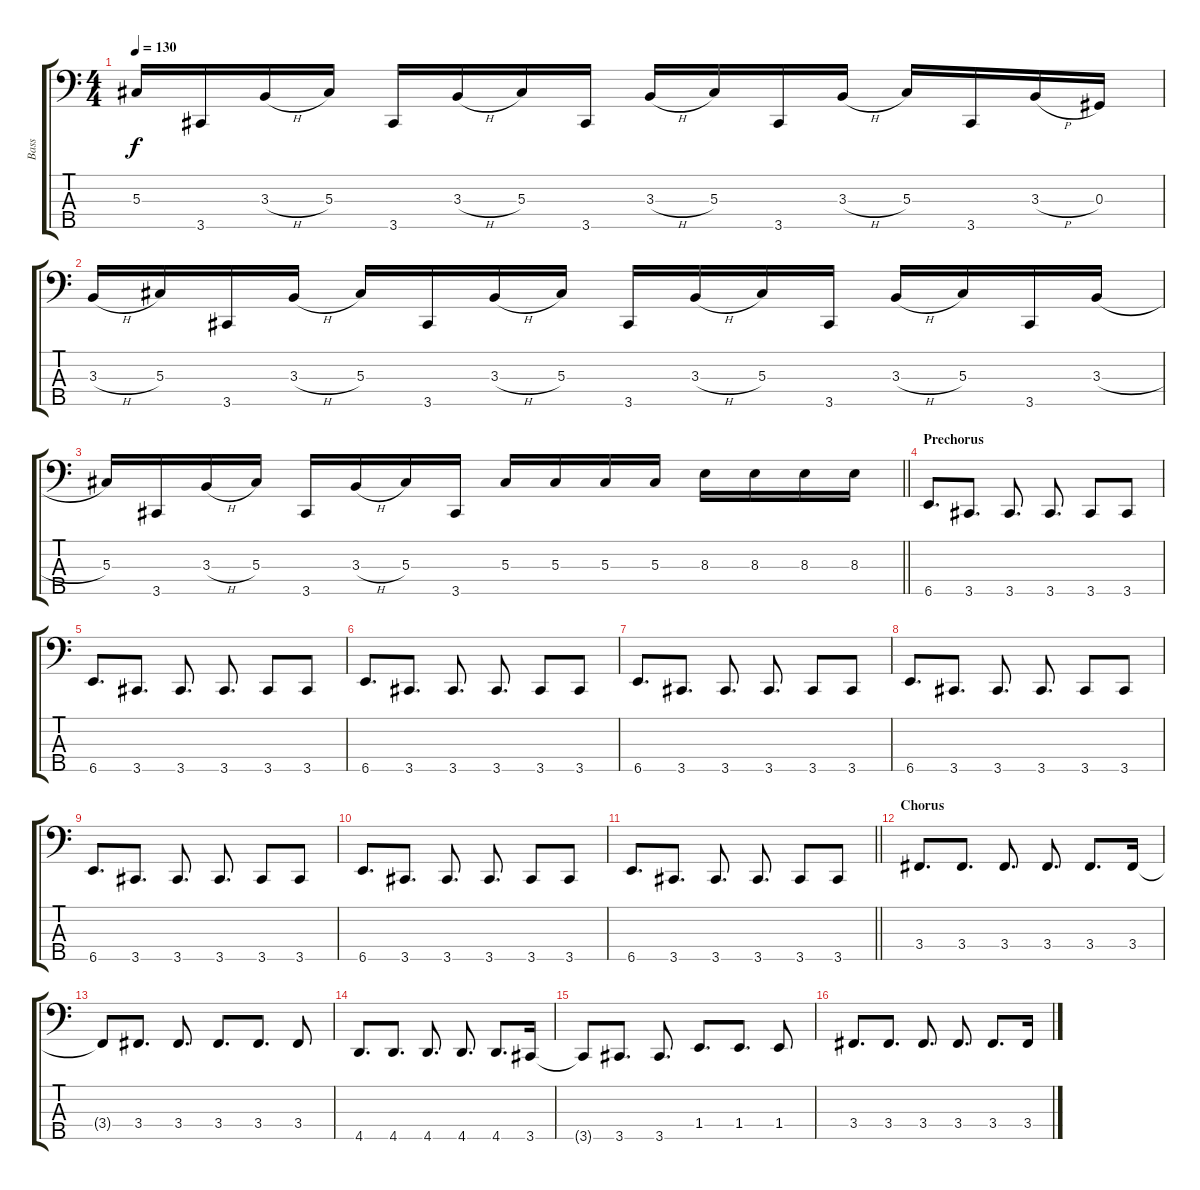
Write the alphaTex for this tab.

\track ("Bass" "Bass") {instrument electricbassfinger}
\staff {score tabs}
\tuning (Gb2 Db2 Ab1 Eb1 Bb0) {hide}
\ts (4 4)
\tempo 130
\clef f4
\ks c
5.3.16{dy f} 3.5.16 3.3{h}.16 5.3.16 3.5.16 3.3{h}.16 5.3.16 3.5.16 3.3{h}.16 5.3.16 3.5.16 3.3{h}.16 5.3.16 3.5.16 3.3{h}.16 0.3.16 |
3.3{h}.16 5.3.16 3.5.16 3.3{h}.16 5.3.16 3.5.16 3.3{h}.16 5.3.16 3.5.16 3.3{h}.16 5.3.16 3.5.16 3.3{h}.16 5.3.16 3.5.16 3.3{h}.16 |
\barLineRight lightlight
5.3.16 3.5.16 3.3{h}.16 5.3.16 3.5.16 3.3{h}.16 5.3.16 3.5.16 5.3.16 5.3.16 5.3.16 5.3.16 8.3.16 8.3.16 8.3.16 8.3.16 |
\section ("" "Prechorus")
6.5.8{d} 3.5.8{d} 3.5.8{d} 3.5.8{d} 3.5.8 3.5.8 |
6.5.8{d} 3.5.8{d} 3.5.8{d} 3.5.8{d} 3.5.8 3.5.8 |
6.5.8{d} 3.5.8{d} 3.5.8{d} 3.5.8{d} 3.5.8 3.5.8 |
6.5.8{d} 3.5.8{d} 3.5.8{d} 3.5.8{d} 3.5.8 3.5.8 |
6.5.8{d} 3.5.8{d} 3.5.8{d} 3.5.8{d} 3.5.8 3.5.8 |
6.5.8{d} 3.5.8{d} 3.5.8{d} 3.5.8{d} 3.5.8 3.5.8 |
6.5.8{d} 3.5.8{d} 3.5.8{d} 3.5.8{d} 3.5.8 3.5.8 |
\barLineRight lightlight
6.5.8{d} 3.5.8{d} 3.5.8{d} 3.5.8{d} 3.5.8 3.5.8 |
\section ("" "Chorus")
3.4.8{d} 3.4.8{d} 3.4.8{d} 3.4.8{d} 3.4.8{d} 3.4.16 |
3.4{t}.8 3.4.8{d} 3.4.8{d} 3.4.8{d} 3.4.8{d} 3.4.8 |
4.5.8{d} 4.5.8{d} 4.5.8{d} 4.5.8{d} 4.5.8{d} 3.5.16 |
3.5{t}.8 3.5.8{d} 3.5.8{d} 1.4.8{d} 1.4.8{d} 1.4.8 |
3.4.8{d} 3.4.8{d} 3.4.8{d} 3.4.8{d} 3.4.8{d} 3.4.16
